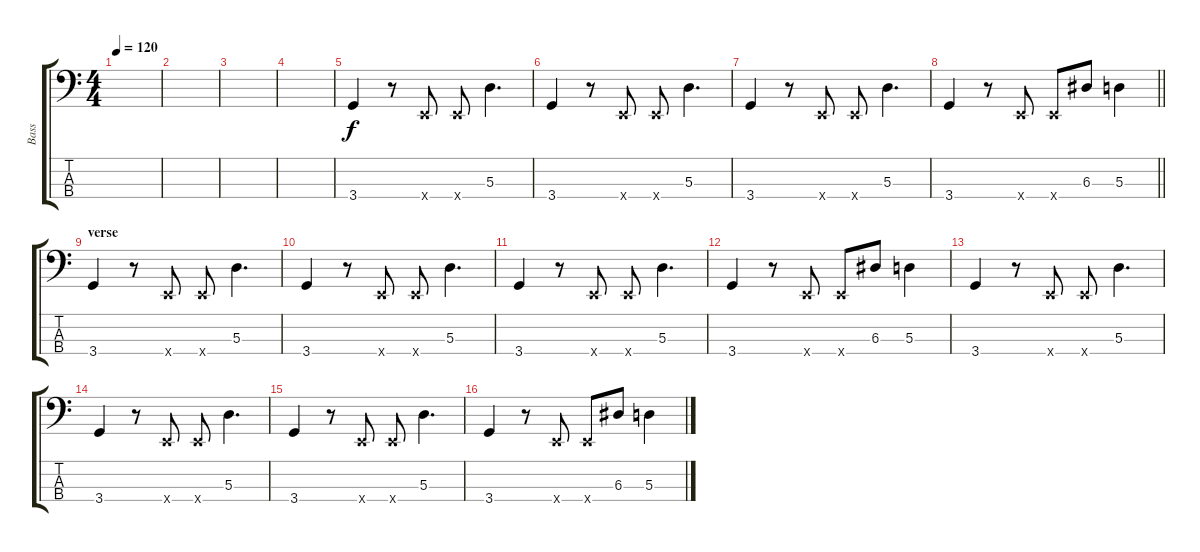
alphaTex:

\track ("Bass" "Bass") {instrument electricbassfinger}
\staff {score tabs}
\tuning (G2 D2 A1 E1) {hide}
\ts (4 4)
\tempo 120
\clef f4
\ks c
|
|
|
|
3.4.4 r.8 0.4{x}.8 0.4{x}.8 5.3.4{d} |
3.4.4 r.8 0.4{x}.8 0.4{x}.8 5.3.4{d} |
3.4.4 r.8 0.4{x}.8 0.4{x}.8 5.3.4{d} |
\barLineRight lightlight
3.4.4 r.8 0.4{x}.8 0.4{x}.8 6.3.8 5.3.4 |
\section ("" "verse")
3.4.4 r.8 0.4{x}.8 0.4{x}.8 5.3.4{d} |
3.4.4 r.8 0.4{x}.8 0.4{x}.8 5.3.4{d} |
3.4.4 r.8 0.4{x}.8 0.4{x}.8 5.3.4{d} |
3.4.4 r.8 0.4{x}.8 0.4{x}.8 6.3.8 5.3.4 |
3.4.4 r.8 0.4{x}.8 0.4{x}.8 5.3.4{d} |
3.4.4 r.8 0.4{x}.8 0.4{x}.8 5.3.4{d} |
3.4.4 r.8 0.4{x}.8 0.4{x}.8 5.3.4{d} |
3.4.4 r.8 0.4{x}.8 0.4{x}.8 6.3.8 5.3.4
